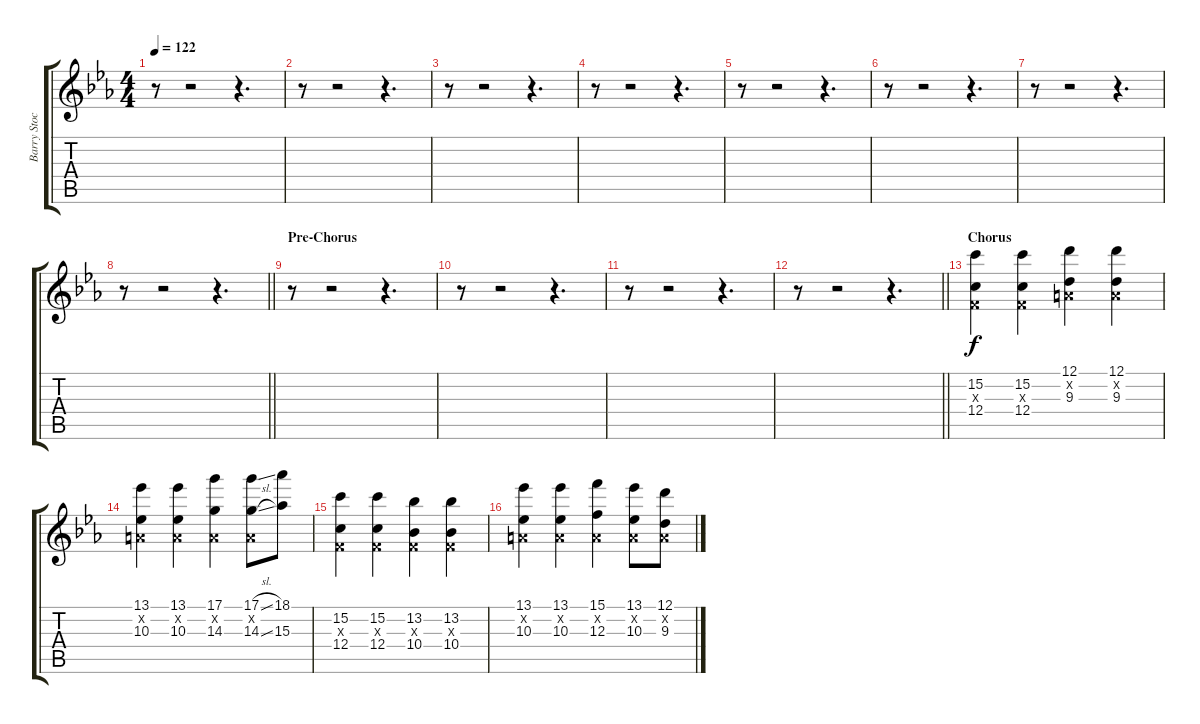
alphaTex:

\track ("Barry Stock (Lead)" "Barry Stoc") {instrument distortionguitar}
\staff {score tabs}
\tuning (D4 A3 F3 C3 G2 C2) {hide}
\ts (4 4)
\tempo 122
\clef g2
\ks cminor
r.8{dy f} r.2 r.4{d} |
r.8 r.2 r.4{d} |
r.8 r.2 r.4{d} |
r.8 r.2 r.4{d} |
r.8 r.2 r.4{d} |
r.8 r.2 r.4{d} |
r.8 r.2 r.4{d} |
\barLineRight lightlight
r.8 r.2 r.4{d} |
\section ("" "Pre-Chorus")
r.8 r.2 r.4{d} |
r.8 r.2 r.4{d} |
r.8 r.2 r.4{d} |
\barLineRight lightlight
r.8 r.2 r.4{d} |
\section ("" "Chorus")
(15.2 0.3{x} 12.4).4 (15.2 0.3{x} 12.4).4 (12.1 0.2{x} 9.3).4 (12.1 0.2{x} 9.3).4 |
(13.1 0.2{x} 10.3).4 (13.1 0.2{x} 10.3).4 (17.1 0.2{x} 14.3).4 (17.1{sl} 0.2{x} 14.3{sl}).8 (18.1 15.3).8 |
(15.2 0.3{x} 12.4).4 (15.2 0.3{x} 12.4).4 (13.2 0.3{x} 10.4).4 (13.2 0.3{x} 10.4).4 |
(13.1 0.2{x} 10.3).4 (13.1 0.2{x} 10.3).4 (15.1 0.2{x} 12.3).4 (13.1 0.2{x} 10.3).8 (12.1 0.2{x} 9.3).8
